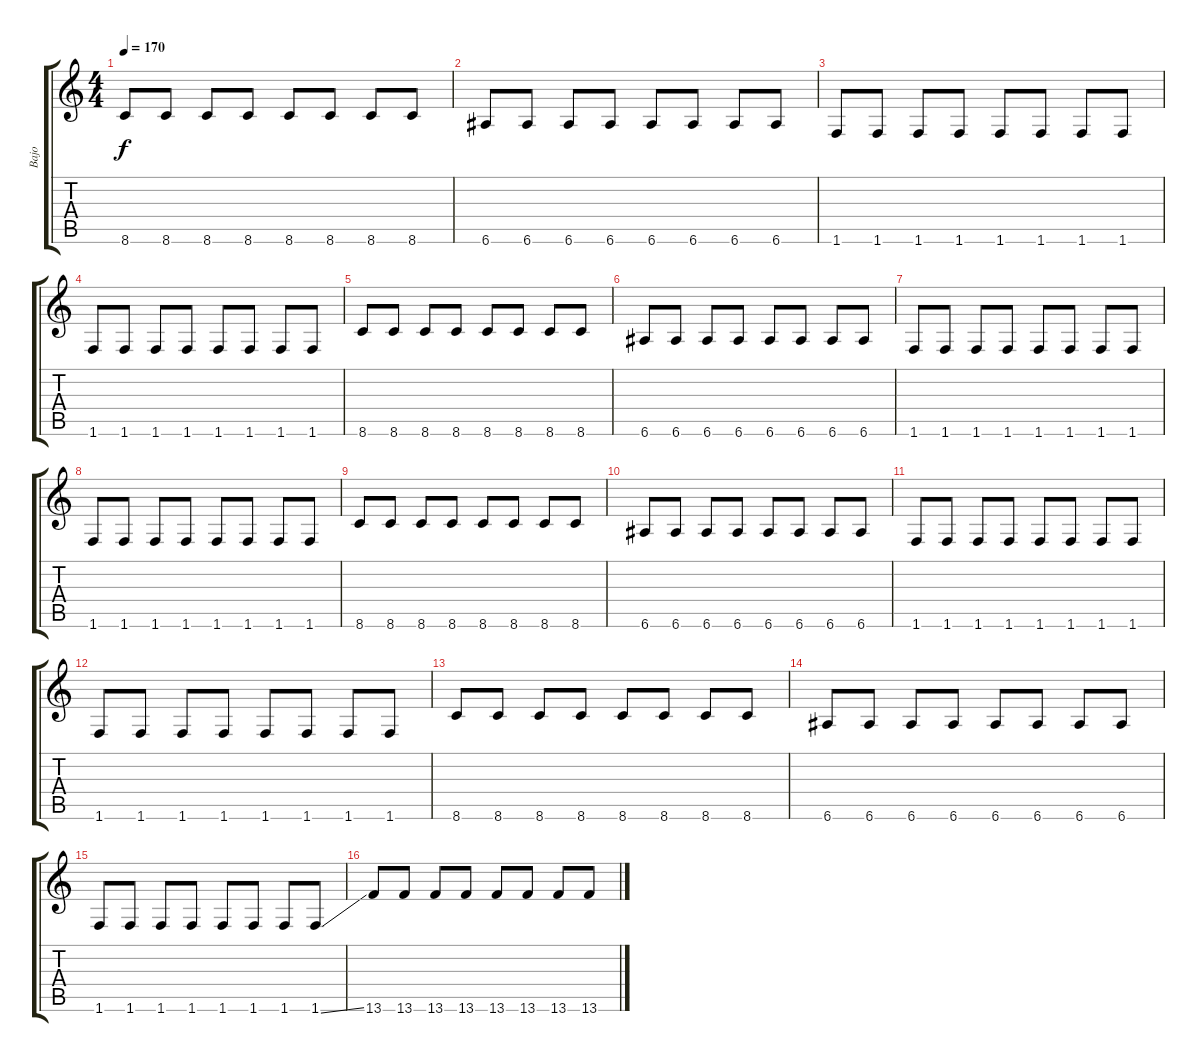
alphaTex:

\track ("Bajo" "Bajo") {instrument electricbasspick}
\staff {score tabs}
\tuning (E4 B3 G3 D3 A2 E2) {hide}
\ts (4 4)
\tempo 170
\clef g2
\ks c
8.6.8{dy f} 8.6.8 8.6.8 8.6.8 8.6.8 8.6.8 8.6.8 8.6.8 |
6.6.8 6.6.8 6.6.8 6.6.8 6.6.8 6.6.8 6.6.8 6.6.8 |
1.6.8 1.6.8 1.6.8 1.6.8 1.6.8 1.6.8 1.6.8 1.6.8 |
1.6.8 1.6.8 1.6.8 1.6.8 1.6.8 1.6.8 1.6.8 1.6.8 |
8.6.8 8.6.8 8.6.8 8.6.8 8.6.8 8.6.8 8.6.8 8.6.8 |
6.6.8 6.6.8 6.6.8 6.6.8 6.6.8 6.6.8 6.6.8 6.6.8 |
1.6.8 1.6.8 1.6.8 1.6.8 1.6.8 1.6.8 1.6.8 1.6.8 |
1.6.8 1.6.8 1.6.8 1.6.8 1.6.8 1.6.8 1.6.8 1.6.8 |
8.6.8 8.6.8 8.6.8 8.6.8 8.6.8 8.6.8 8.6.8 8.6.8 |
6.6.8 6.6.8 6.6.8 6.6.8 6.6.8 6.6.8 6.6.8 6.6.8 |
1.6.8 1.6.8 1.6.8 1.6.8 1.6.8 1.6.8 1.6.8 1.6.8 |
1.6.8 1.6.8 1.6.8 1.6.8 1.6.8 1.6.8 1.6.8 1.6.8 |
8.6.8 8.6.8 8.6.8 8.6.8 8.6.8 8.6.8 8.6.8 8.6.8 |
6.6.8 6.6.8 6.6.8 6.6.8 6.6.8 6.6.8 6.6.8 6.6.8 |
1.6.8 1.6.8 1.6.8 1.6.8 1.6.8 1.6.8 1.6.8 1.6{ss}.8 |
13.6.8 13.6.8 13.6.8 13.6.8 13.6.8 13.6.8 13.6.8 13.6.8
